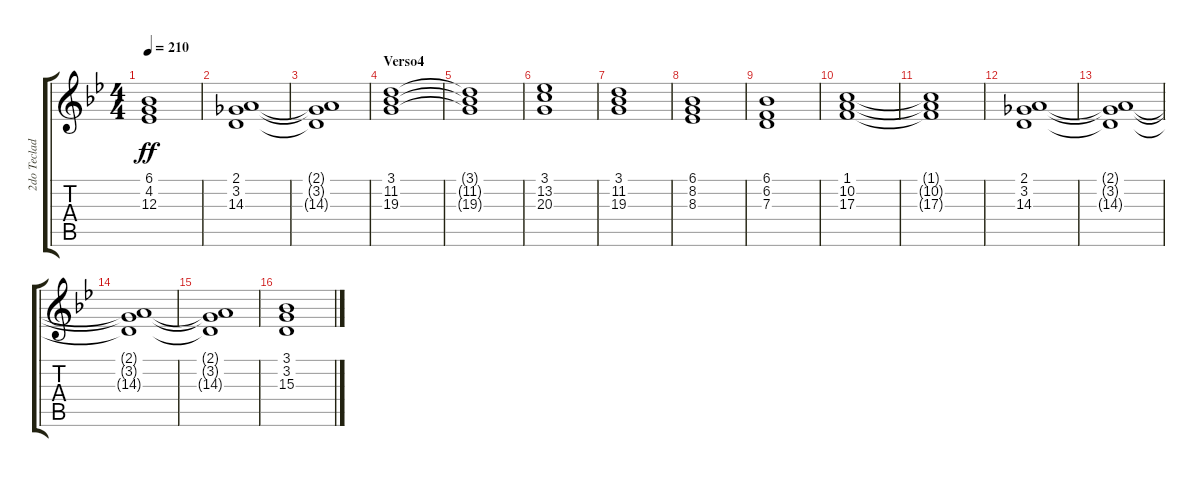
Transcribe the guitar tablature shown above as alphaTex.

\track ("2do Teclado" "2do Teclad") {instrument stringensemble1}
\staff {score tabs}
\tuning (E4 B3 G3 D3 A2 E2) {hide}
\ts (4 4)
\tempo 210
\clef g2
\ks gminor
(6.1 4.2 12.3).1{dy ff} |
(2.1 3.2 14.3).1 |
(2.1{t} 3.2{t} 14.3{t}).1 |
\section ("" "Verso4")
(3.1 11.2 19.3).1 |
(3.1{t} 11.2{t} 19.3{t}).1 |
(3.1 13.2 20.3).1 |
(3.1 11.2 19.3).1 |
(6.1 8.2 8.3).1 |
(6.1 6.2 7.3).1 |
(1.1 10.2 17.3).1 |
(1.1{t} 10.2{t} 17.3{t}).1 |
(2.1 3.2 14.3).1 |
(2.1{t} 3.2{t} 14.3{t}).1 |
(2.1{t} 3.2{t} 14.3{t}).1 |
(2.1{t} 3.2{t} 14.3{t}).1 |
(3.1 3.2 15.3).1
